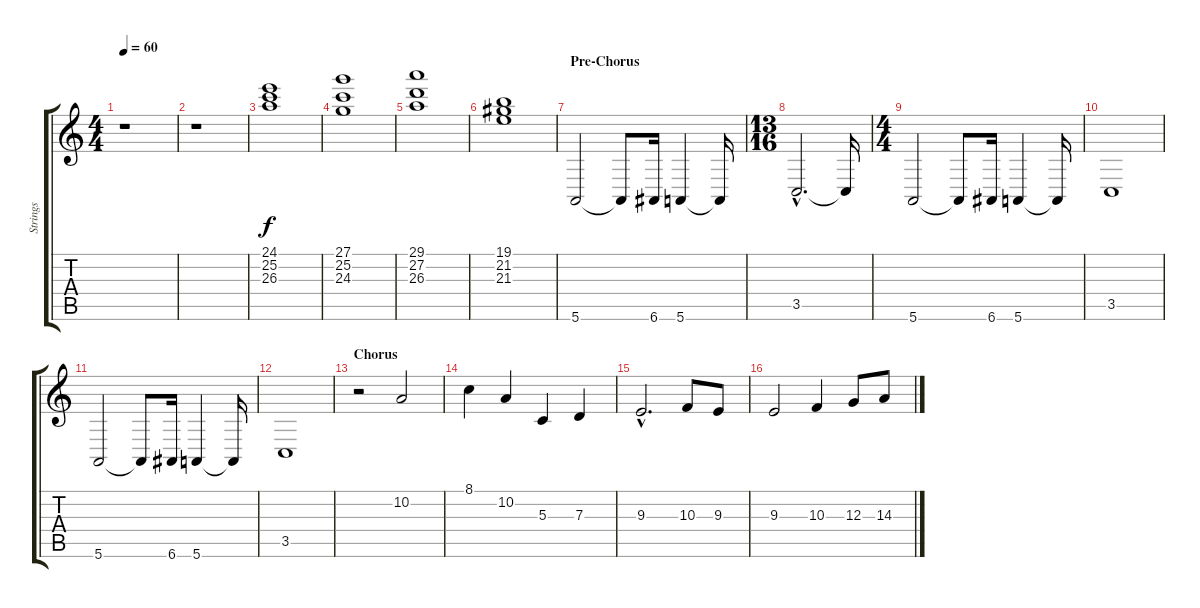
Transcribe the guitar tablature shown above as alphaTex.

\track ("Strings" "Strings") {instrument stringensemble1}
\staff {score tabs}
\tuning (E4 B3 G3 D3 A2 E2) {hide}
\ts (4 4)
\tempo 60
\clef g2
\ks c
r.1{dy f} |
r.1 |
(24.1 25.2 26.3).1 |
(27.1 25.2 24.3).1 |
(29.1 27.2 26.3).1 |
(19.1 21.2 21.3).1 |
\section ("" "Pre-Chorus")
5.6.2 5.6{t}.8 6.6.16 5.6.4 5.6{t}.16 |
\ts (13 16)
3.5{hac}.2{d} 3.5{t}.16 |
\ts (4 4)
5.6.2 5.6{t}.8 6.6.16 5.6.4 5.6{t}.16 |
3.5.1 |
5.6.2 5.6{t}.8 6.6.16 5.6.4 5.6{t}.16 |
3.5.1 |
\section ("" "Chorus")
r.2 10.2.2 |
8.1.4 10.2.4 5.3.4 7.3.4 |
9.3{hac}.2{d} 10.3.8 9.3.8 |
9.3.2 10.3.4 12.3.8 14.3.8
